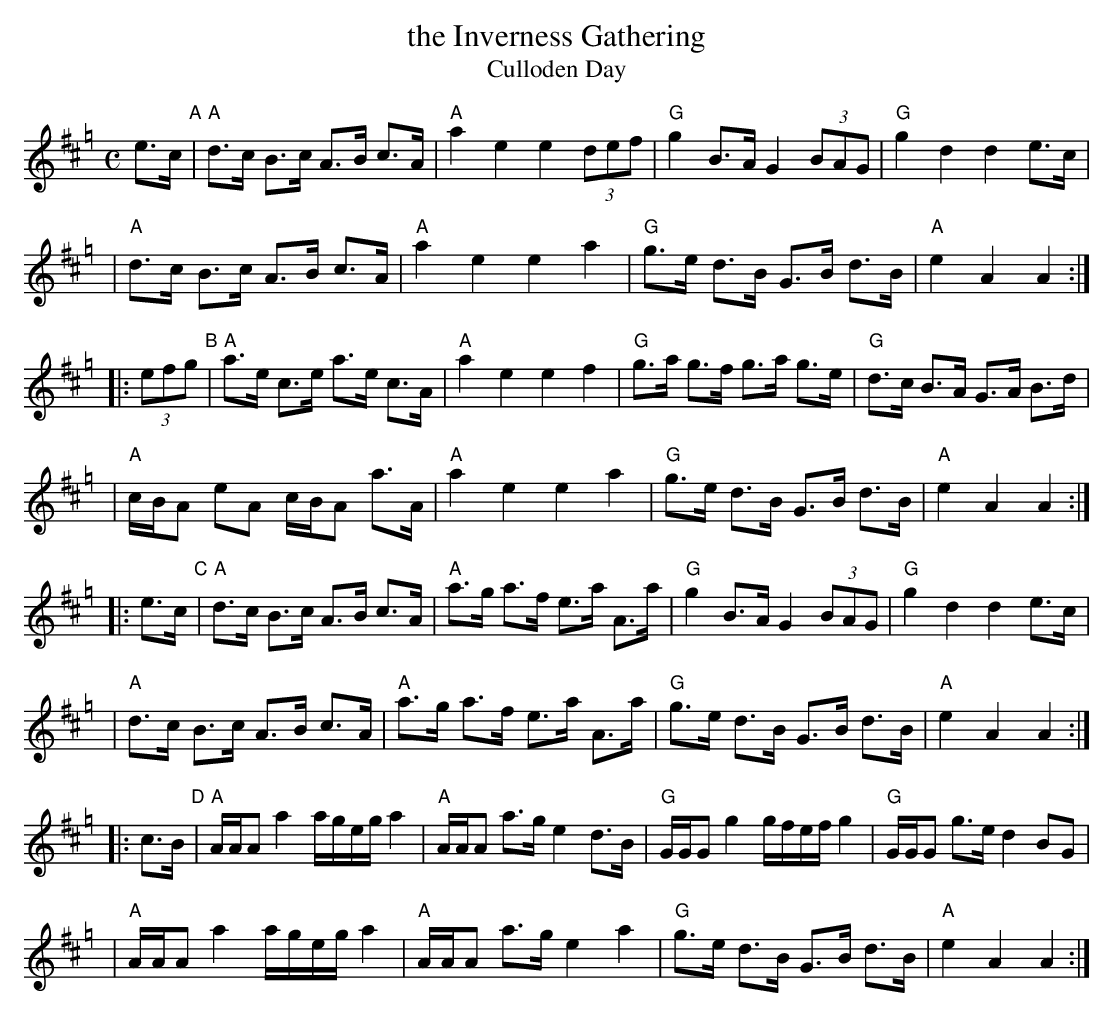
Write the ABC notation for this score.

X:1
T: the Inverness Gathering
T: Culloden Day
M: C
L: 1/16
K: Amix=g
e3c "A"\
| "A"d3c B3c A3B c3A | "A"a4 e4 e4 (3d2e2f2 \
| "G"g4 B3A G4 (3B2A2G2 | "G"g4 d4 d4 e3c |
| "A"d3c B3c A3B c3A | "A"a4 e4 e4 a4 \
| "G"g3e d3B G3B d3B | "A"e4 A4 A4 :|
|: (3e2f2g2 "B"\
| "A"a3e c3e a3e c3A | "A"a4 e4 e4 f4 \
| "G"g3a g3f g3a g3e | "G"d3c B3A G3A B3d |
| "A"cBA2 e2A2 cBA2 a3A | "A"a4 e4 e4 a4 \
| "G"g3e d3B G3B d3B | "A"e4 A4 A4 :|
|: e3c "C"\
| "A"d3c B3c A3B c3A | "A"a3g a3f e3a A3a \
| "G"g4 B3A G4 (3B2A2G2 | "G"g4 d4 d4 e3c |
| "A"d3c B3c A3B c3A | "A"a3g a3f e3a A3a \
| "G"g3e d3B G3B d3B | "A"e4 A4 A4 :|
|: c3B "D"\
| "A"AAA2 a4 ageg a4 | "A"AAA2 a3g e4 d3B \
| "G"GGG2 g4 gfef g4 | "G"GGG2 g3e d4 B2G2 |
| "A"AAA2 a4 ageg a4 | "A"AAA2 a3g e4 a4 \
| "G"g3e d3B G3B d3B | "A"e4 A4 A4 :|
